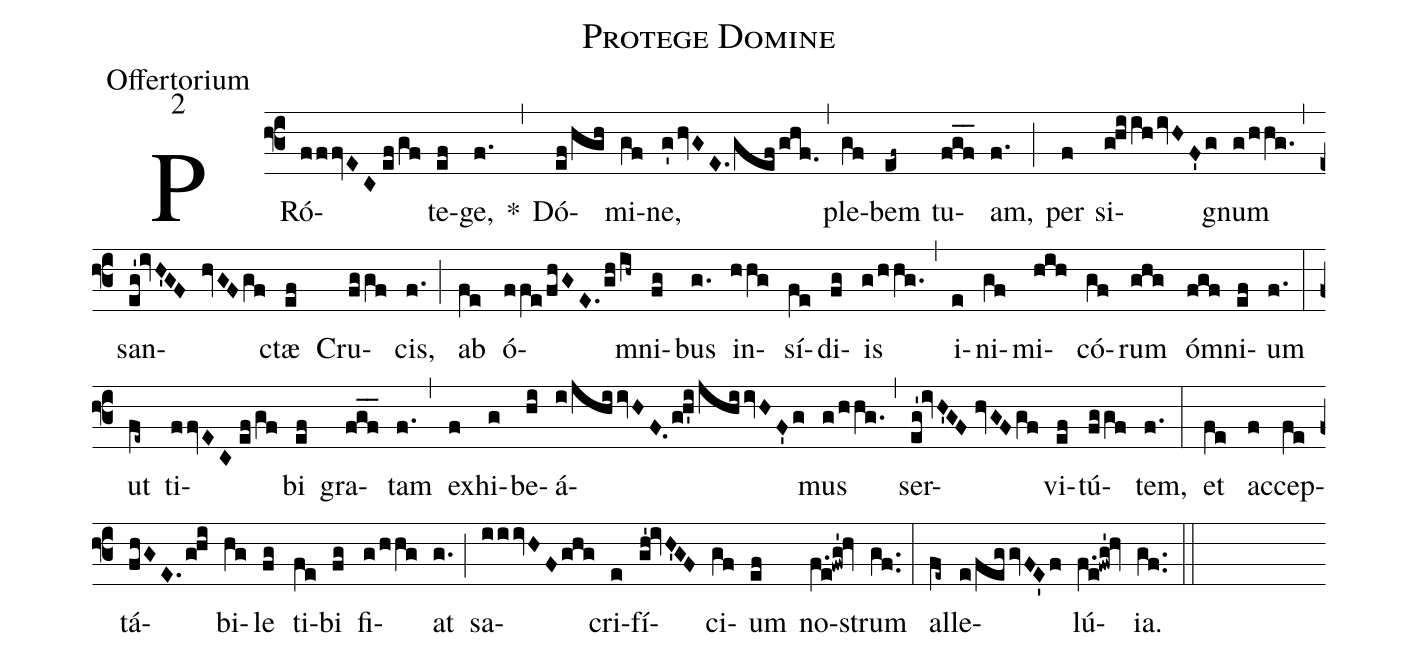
name:Protege Domine;
office-part:Offertorium;
mode:2;
%%
(f3) PRó(fffvEC//ef/gf)te(ef)ge,(f.) *(,)
Dó(ef/hgh)mi(gf)ne,(g'/hvGE.gef/ghf.) (,)
ple(gf)bem(ef~) tu(fgf__)am,(f.) (;)
per(f) si(g!hiihivHF'g)gnum(g/hhg.) (,)
san(eg'!ivH'GF hvGFgf)ctæ(ef) Cru(fggf)cis,(f.) (;)
ab(fe) ó(ffe/fhGE.gh/ih~)mni(fg)bus(g.) in(hhg)sí(fe)di(fg)is(g/hhg.) (,)
i(e)ni(gf)mi(hih)có(gf)rum(ghg) óm(fgf)ni(ef)um(f.) (:)
ut(fe~) ti(ffvEC//ef/gf)bi(ef) gra(fgf__)tam(f.) (,)
ex(f)hi(g)be(hi)á(i/jhiivHF./g!h'i/jhiivHF'g)mus(g/hhg.) (,)
ser(eg'!ivH'GF//hvGFgf)vi(ef)tú(fggf)tem,(f.) (:)
et(fe) ac(f)cep(fe)tá(fhGE.g!hi)bi(hg)le(fg) ti(fe)bi(fg) fi(g/hhg)at(g.) (;)
sa(iiivHFghg)cri(e)fí(gh'!ivH'GF)ci(gf)um(ef) no(f.e!fwg'!hv)strum(gf..) (:)
al(fe~)le(e/feggvFE'f)lú(f.e!fwg'!hv)ia.(gf..) (::)
